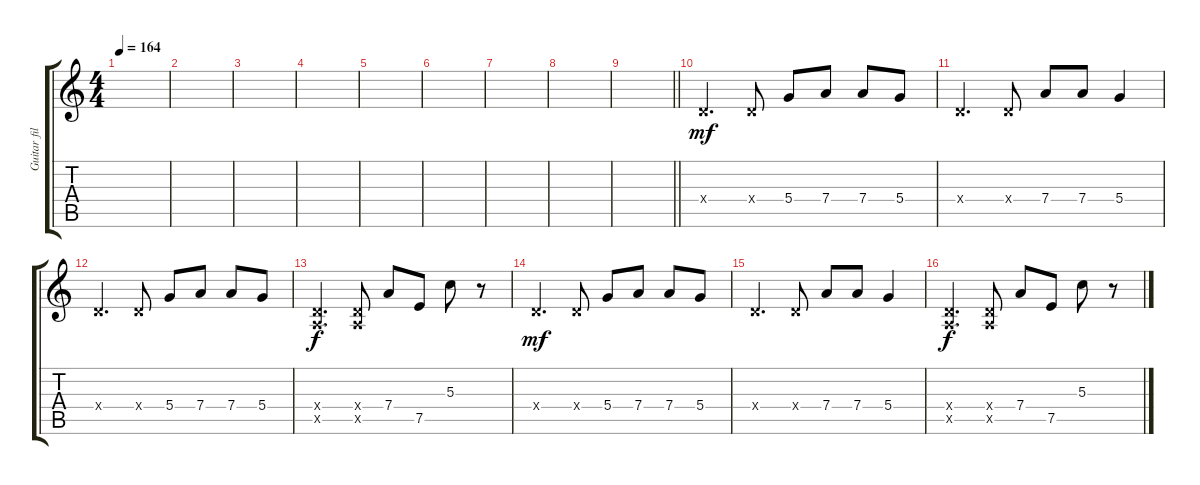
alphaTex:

\track ("Guitar fills (wah-wah)" "Guitar fil") {instrument electricguitarmuted}
\staff {score tabs}
\tuning (E4 B3 G3 D3 A2 E2) {hide}
\ts (4 4)
\tempo 164
\clef g2
\ks c
|
|
|
|
|
|
|
|
\barLineRight lightlight
|
0.4{x}.4{d dy mf} 0.4{x}.8 5.4.8 7.4.8 7.4.8 5.4.8 |
0.4{x}.4{d} 0.4{x}.8 7.4.8 7.4.8 5.4.4 |
0.4{x}.4{d} 0.4{x}.8 5.4.8 7.4.8 7.4.8 5.4.8 |
(0.4{x} 0.5{x}).4{d dy f} (0.4{x} 0.5{x}).8 7.4.8 7.5.8 5.3.8 r.8 |
0.4{x}.4{d dy mf} 0.4{x}.8 5.4.8 7.4.8 7.4.8 5.4.8 |
0.4{x}.4{d} 0.4{x}.8 7.4.8 7.4.8 5.4.4 |
(0.4{x} 0.5{x}).4{d dy f} (0.4{x} 0.5{x}).8 7.4.8 7.5.8 5.3.8 r.8
